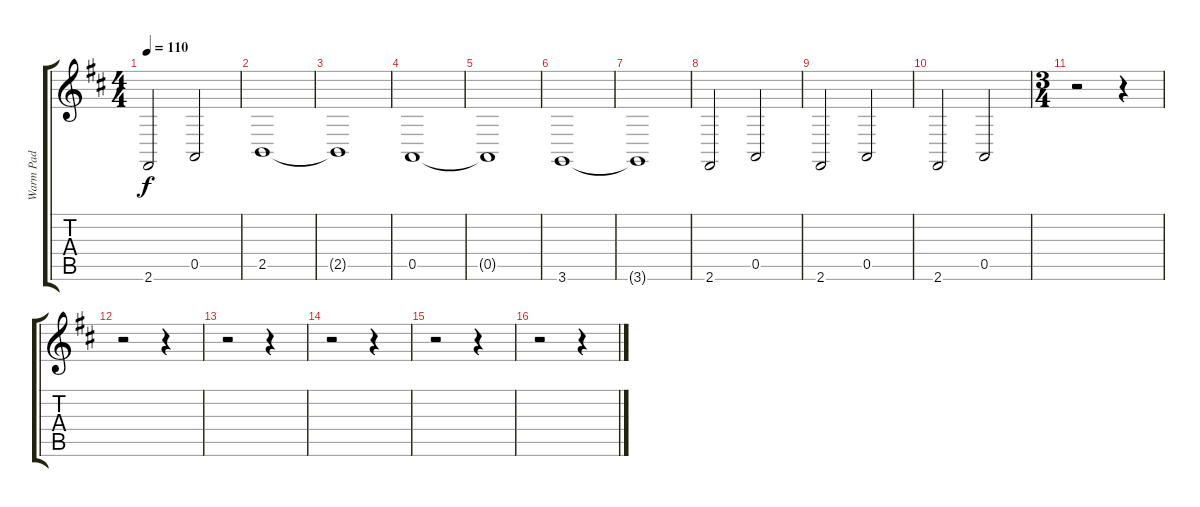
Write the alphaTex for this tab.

\track ("Warm Pad" "Warm Pad") {instrument pad2warm}
\staff {score tabs}
\tuning (E4 B3 G3 D3 A2 E2) {hide}
\ts (4 4)
\tempo 110
\clef g2
\ks d
2.6.2{dy f} 0.5.2 |
2.5.1 |
2.5{t}.1 |
0.5.1 |
0.5{t}.1 |
3.6.1 |
3.6{t}.1 |
2.6.2 0.5.2 |
2.6.2 0.5.2 |
2.6.2 0.5.2 |
\ts (3 4)
r.2 r.4 |
r.2 r.4 |
r.2 r.4 |
r.2 r.4 |
r.2 r.4 |
r.2 r.4
